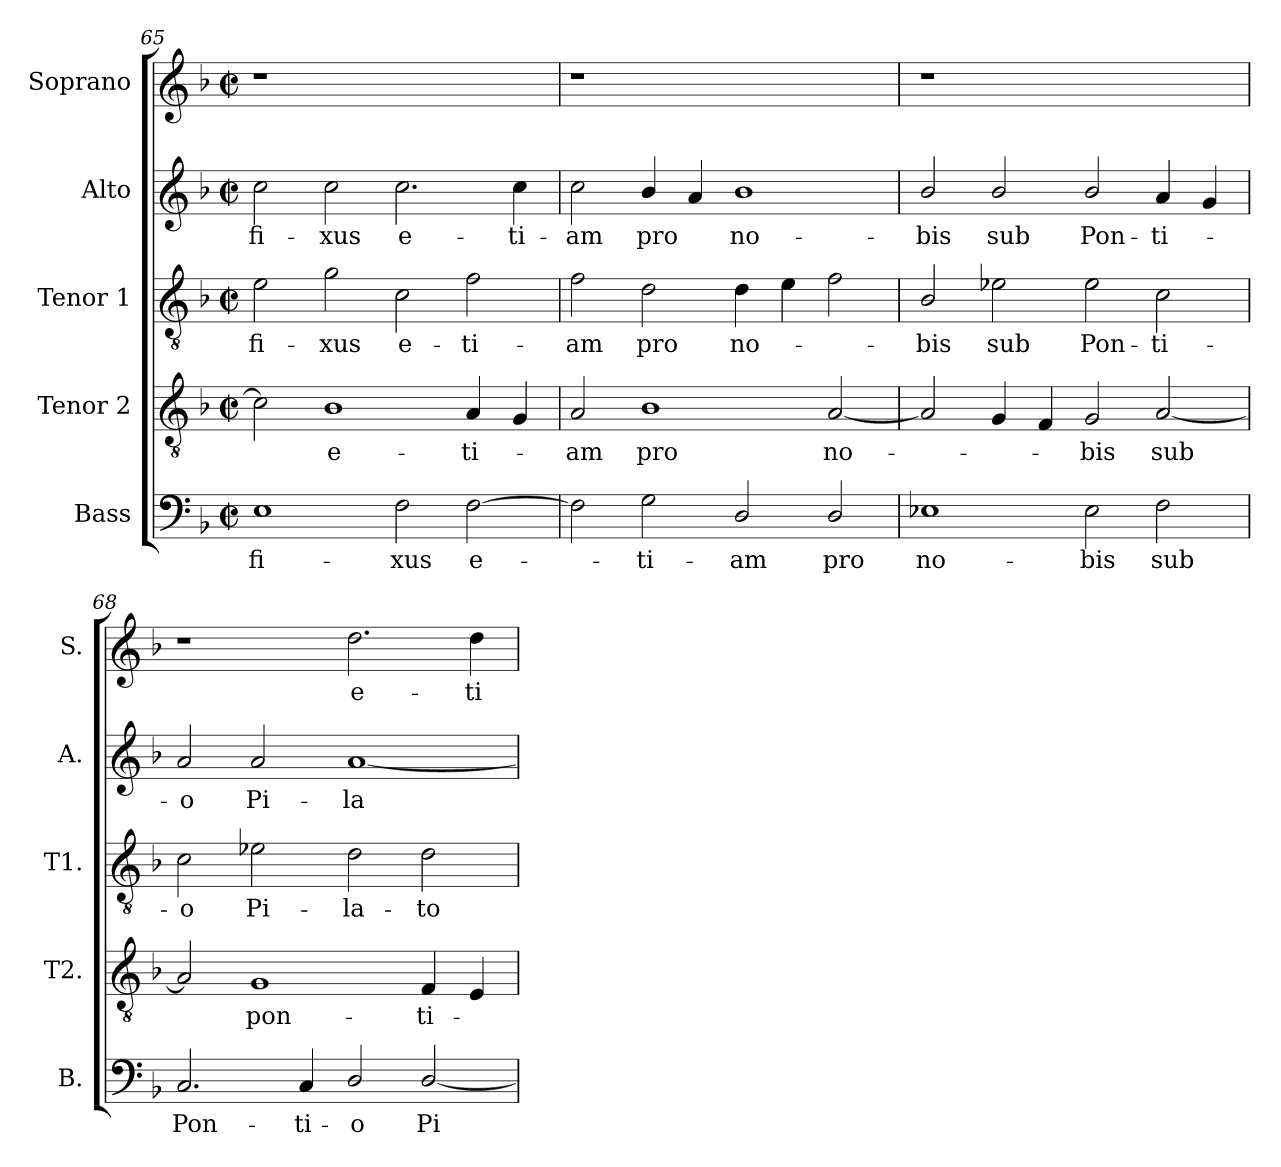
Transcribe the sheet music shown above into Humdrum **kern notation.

**kern	**text	**kern	**text	**kern	**text	**kern	**text	**kern	**text
*part5	*part5	*part4	*part4	*part3	*part3	*part2	*part2	*part1	*part1
*staff5	*staff5	*staff4	*staff4	*staff3	*staff3	*staff2	*staff2	*staff1	*staff1
*I"Bass	*	*I"Tenor 2	*	*I"Tenor 1	*	*I"Alto	*	*I"Soprano	*
*I'B.	*	*I'T2.	*	*I'T1.	*	*I'A.	*	*I'S.	*
*clefF4	*	*clefGv2	*	*clefGv2	*	*clefG2	*	*clefG2	*
*	*	*ITrd7c12	*	*ITrd7c12	*	*	*	*	*
*k[b-]	*	*k[b-]	*	*k[b-]	*	*k[b-]	*	*k[b-]	*
*F:	*	*F:	*	*F:	*	*F:	*	*F:	*
*M2/2	*	*M2/2	*	*M2/2	*	*M2/2	*	*M2/2	*
*met(c|)	*	*met(c|)	*	*met(c|)	*	*met(c|)	*	*met(c|)	*
=65	=65	=65	=65	=65	=65	=65	=65	=65	=65
!	!LO:LY:b:color=#000000	!	!	!	!	!	!	!	!
!	!	!	!	!	!LO:LY:b:color=#000000	!	!	!	!
!	!	!	!	!	!	!	!LO:LY:b:color=#000000	!LO:N:vis=1	!
1Ei	-fi-	2Ci\]	.	2Ei\	-fi-	2cci\	-fi-	1r	.
!	!	!	!LO:LY:b:color=#000000	!	!	!	!	!	!
!	!	!	!	!	!LO:LY:b:color=#000000	!	!	!	!
!	!	!	!	!	!	!	!LO:LY:b:color=#000000	!	!
.	.	1BB-i	e-	2Gi\	-xus	2cci\	-xus	.	.
!	!LO:LY:b:color=#000000	!	!	!	!	!	!	!	!
!	!	!	!	!	!LO:LY:b:color=#000000	!	!	!	!
!	!	!	!	!	!	!	!LO:LY:b:color=#000000	!	!
2Fi\	-xus	.	.	2Ci\	e-	2.cci\	e-	1ryy	.
!	!LO:LY:b:color=#000000	!	!	!	!	!	!	!	!
!	!	!	!LO:LY:b:color=#000000	!	!	!	!	!	!
!	!	!	!	!	!LO:LY:b:color=#000000	!	!	!	!
[>2Fi\	e-	4AAi/	-ti-	2Fi\	-ti-	.	.	.	.
!	!	!	!	!	!	!	!LO:LY:b:color=#000000	!	!
.	.	4GGi/	.	.	.	4cci\	-ti-	.	.
=66	=66	=66	=66	=66	=66	=66	=66	=66	=66
!	!	!	!LO:LY:b:color=#000000	!	!	!	!	!	!
!	!	!	!	!	!LO:LY:b:color=#000000	!	!	!	!
!	!	!	!	!	!	!	!LO:LY:b:color=#000000	!LO:N:vis=1	!
2Fi\]	.	2AAi/	-am	2Fi\	-am	2cci\	-am	1r	.
!	!LO:LY:b:color=#000000	!	!	!	!	!	!	!	!
!	!	!	!LO:LY:b:color=#000000	!	!	!	!	!	!
!	!	!	!	!	!LO:LY:b:color=#000000	!	!	!	!
!	!	!	!	!	!	!	!LO:LY:b:color=#000000	!	!
2Gi\	-ti-	1BB-i	pro	2Di\	pro	4b-i/	pro	.	.
.	.	.	.	.	.	4ai/	.	.	.
!	!LO:LY:b:color=#000000	!	!	!	!	!	!	!	!
!	!	!	!	!	!LO:LY:b:color=#000000	!	!	!	!
!	!	!	!	!	!	!	!LO:LY:b:color=#000000	!	!
2Di/	-am	.	.	4Di\	no-	1b-i	no-	1ryy	.
.	.	.	.	4Ei\	.	.	.	.	.
!	!LO:LY:b:color=#000000	!	!	!	!	!	!	!	!
!	!	!	!LO:LY:b:color=#000000	!	!	!	!	!	!
2Di/	pro	[<2AAi/	no-	2Fi\	.	.	.	.	.
=67	=67	=67	=67	=67	=67	=67	=67	=67	=67
!	!LO:LY:b:color=#000000	!	!	!	!	!	!	!	!
!	!	!	!	!	!LO:LY:b:color=#000000	!	!	!	!
!	!	!	!	!	!	!	!LO:LY:b:color=#000000	!LO:N:vis=1	!
1E-Xi	no-	2AAi/]	.	2BB-i/	-bis	2b-i/	-bis	1r	.
!	!	!	!	!	!LO:LY:b:color=#000000	!	!	!	!
!	!	!	!	!	!	!	!LO:LY:b:color=#000000	!	!
.	.	4GGi/	.	2E-i\	sub	2b-i/	sub	.	.
.	.	4FFi/	.	.	.	.	.	.	.
!	!LO:LY:b:color=#000000	!	!	!	!	!	!	!	!
!	!	!	!LO:LY:b:color=#000000	!	!	!	!	!	!
!	!	!	!	!	!LO:LY:b:color=#000000	!	!	!	!
!	!	!	!	!	!	!	!LO:LY:b:color=#000000	!	!
2E-i\	-bis	2GGi/	-bis	2E-i\	Pon-	2b-i/	Pon-	1ryy	.
!	!LO:LY:b:color=#000000	!	!	!	!	!	!	!	!
!	!	!	!LO:LY:b:color=#000000	!	!	!	!	!	!
!	!	!	!	!	!LO:LY:b:color=#000000	!	!	!	!
!	!	!	!	!	!	!	!LO:LY:b:color=#000000	!	!
2Fi\	sub	[<2AAi/	sub	2Ci\	-ti-	4ai/	-ti-	.	.
.	.	.	.	.	.	4gi/	.	.	.
=68	=68	=68	=68	=68	=68	=68	=68	=68	=68
!	!LO:LY:b:color=#000000	!	!	!	!	!	!	!	!
!	!	!	!	!	!LO:LY:b:color=#000000	!	!	!	!
!	!	!	!	!	!	!	!LO:LY:b:color=#000000	!	!
2.Ci/	Pon-	2AAi/]	.	2Ci\	-o	2ai/	-o	1r	.
!	!	!	!LO:LY:b:color=#000000	!	!	!	!	!	!
!	!	!	!	!	!LO:LY:b:color=#000000	!	!	!	!
!	!	!	!	!	!	!	!LO:LY:b:color=#000000	!	!
.	.	1GGi	pon-	2E-Xi\	Pi-	2ai/	Pi-	.	.
!	!LO:LY:b:color=#000000	!	!	!	!	!	!	!	!
4Ci/	-ti-	.	.	.	.	.	.	.	.
!	!LO:LY:b:color=#000000	!	!	!	!	!	!	!	!
!	!	!	!	!	!LO:LY:b:color=#000000	!	!	!	!
!	!	!	!	!	!	!	!LO:LY:b:color=#000000	!	!
!	!	!	!	!	!	!	!	!	!LO:LY:b:color=#000000
2Di/	-o	.	.	2Di\	-la-	[<1ai	-la-	2.ddi\	e-
!	!LO:LY:b:color=#000000	!	!	!	!	!	!	!	!
!	!	!	!LO:LY:b:color=#000000	!	!	!	!	!	!
!	!	!	!	!	!LO:LY:b:color=#000000	!	!	!	!
[<2Di/	Pi-	4FFi/	-ti-	2Di\	-to	.	.	.	.
!	!	!	!	!	!	!	!	!	!LO:LY:b:color=#000000
.	.	4EEi/	.	.	.	.	.	4ddi\	-ti-
=	=	=	=	=	=	=	=	=	=
*-	*-	*-	*-	*-	*-	*-	*-	*-	*-
